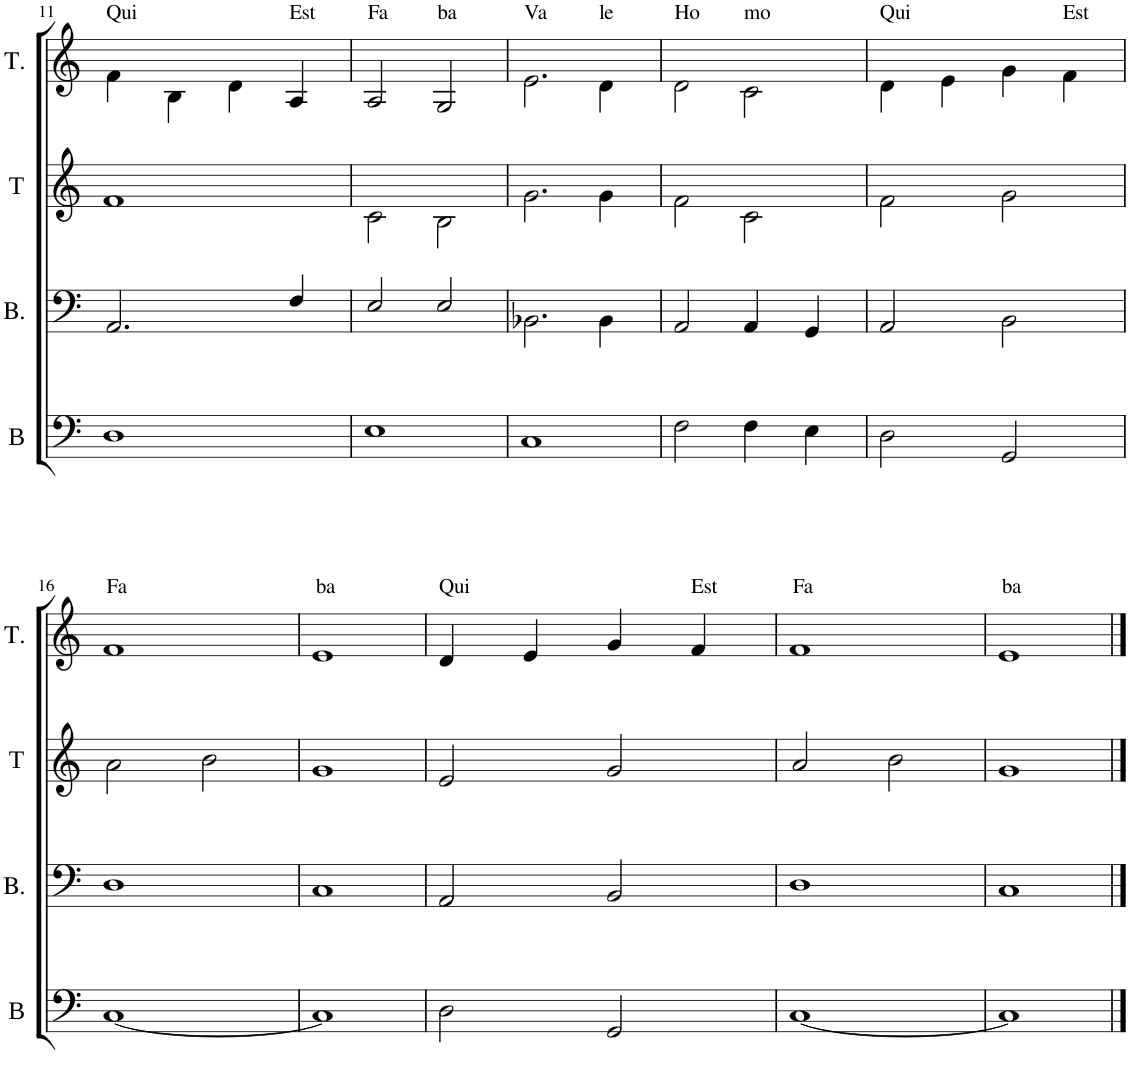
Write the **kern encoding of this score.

**kern	**kern	**kern	**kern
*part4	*part3	*part2	*part1
*staff4	*staff3	*staff2	*staff1
*I"Bass	*I"Bass	*I"Tenor	*I"Tenor
*I'B	*I'B.	*I'T	*I'T.
!!LO:PB:g=z
*clefF4	*clefF4	*clefG2	*clefG2
*k[]	*k[]	*k[]	*k[]
*M4/4	*M4/4	*M4/4	*M4/4
=11	=11	=11	=11
!	!	!	!LO:TX:a:t=Qui
1D	2.AA/	1f	4f\
.	.	.	4B\
.	.	.	4d\
!	!	!	!LO:TX:a:t=Est
.	4F/	.	4A/
=12	=12	=12	=12
!	!	!	!LO:TX:a:t=Fa
1E	2E/	2c\	2A/
!	!	!	!LO:TX:a:t=ba
.	2E/	2B\	2G/
=13	=13	=13	=13
!	!	!	!LO:TX:a:t=Va
1C	2.BB-X\	2.g\	2.e\
!	!	!	!LO:TX:a:t=le
.	4BB-\	4g\	4d\
=14	=14	=14	=14
!	!	!	!LO:TX:a:t=Ho
2F\	2AA/	2f\	2d\
!	!	!	!LO:TX:a:t=mo
4F\	4AA/	2c\	2c\
4E\	4GG/	.	.
=15	=15	=15	=15
!	!	!	!LO:TX:a:t=Qui
2D\	2AA/	2f\	4d\
.	.	.	4e\
2GG/	2BB\	2g\	4g\
!	!	!	!LO:TX:a:t=Est
.	.	.	4f\
!!LO:LB:g=z
=16	=16	=16	=16
!	!	!	!LO:TX:a:t=Fa
[1C	1D	2a\	1f
.	.	2b\	.
=17	=17	=17	=17
!	!	!	!LO:TX:a:t=ba
1C]	1C	1g	1e
=18	=18	=18	=18
!	!	!	!LO:TX:a:t=Qui
2D\	2AA/	2e/	4d/
.	.	.	4e/
2GG/	2BB/	2g/	4g/
!	!	!	!LO:TX:a:t=Est
.	.	.	4f/
=19	=19	=19	=19
!	!	!	!LO:TX:a:t=Fa
[1C	1D	2a/	1f
.	.	2b\	.
=20	=20	=20	=20
!	!	!	!LO:TX:a:t=ba
1C]	1C	1g	1e
==	==	==	==
*-	*-	*-	*-
